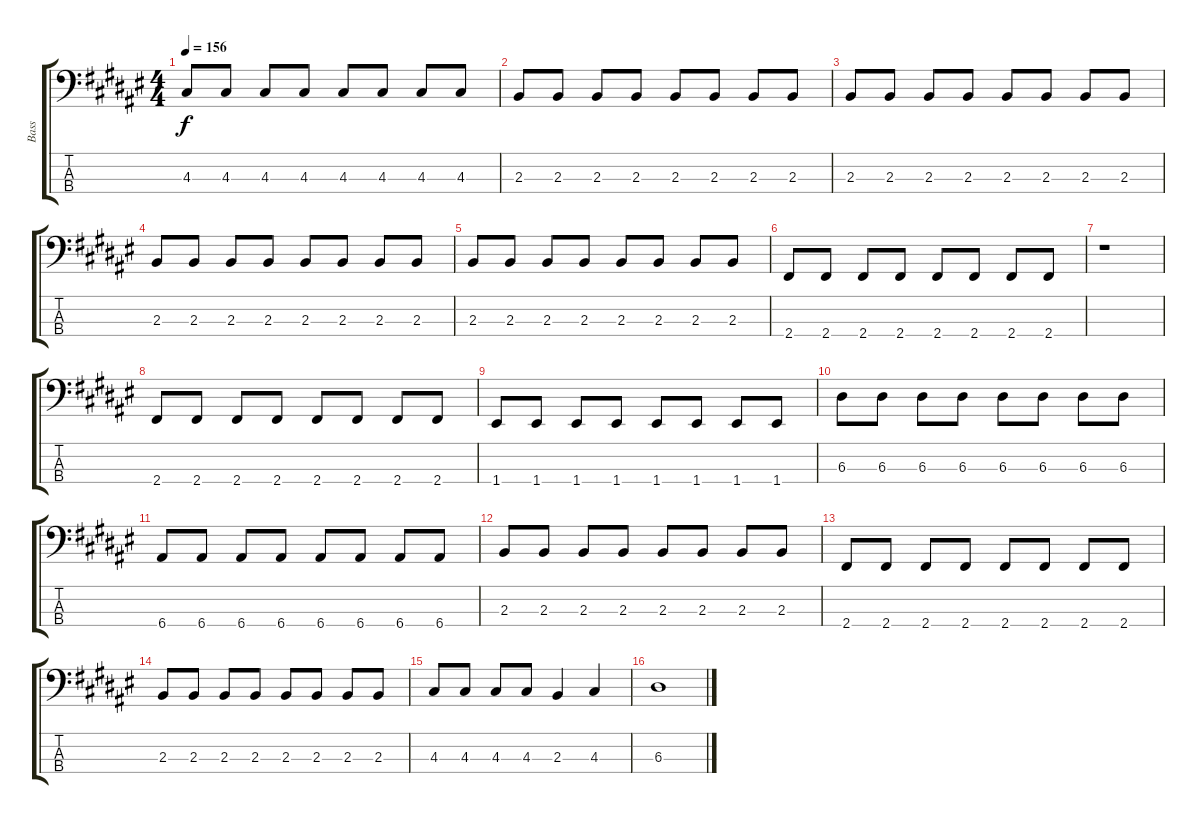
\track ("Bass" "Bass") {instrument electricbassfinger}
\staff {score tabs}
\tuning (G2 D2 A1 E1) {hide}
\ts (4 4)
\tempo 156
\clef f4
\ks f#
4.3.8{dy f} 4.3.8 4.3.8 4.3.8 4.3.8 4.3.8 4.3.8 4.3.8 |
2.3.8 2.3.8 2.3.8 2.3.8 2.3.8 2.3.8 2.3.8 2.3.8 |
2.3.8 2.3.8 2.3.8 2.3.8 2.3.8 2.3.8 2.3.8 2.3.8 |
2.3.8 2.3.8 2.3.8 2.3.8 2.3.8 2.3.8 2.3.8 2.3.8 |
2.3.8 2.3.8 2.3.8 2.3.8 2.3.8 2.3.8 2.3.8 2.3.8 |
2.4.8 2.4.8 2.4.8 2.4.8 2.4.8 2.4.8 2.4.8 2.4.8 |
r.1 |
2.4.8 2.4.8 2.4.8 2.4.8 2.4.8 2.4.8 2.4.8 2.4.8 |
1.4.8 1.4.8 1.4.8 1.4.8 1.4.8 1.4.8 1.4.8 1.4.8 |
6.3.8 6.3.8 6.3.8 6.3.8 6.3.8 6.3.8 6.3.8 6.3.8 |
6.4.8 6.4.8 6.4.8 6.4.8 6.4.8 6.4.8 6.4.8 6.4.8 |
2.3.8 2.3.8 2.3.8 2.3.8 2.3.8 2.3.8 2.3.8 2.3.8 |
2.4.8 2.4.8 2.4.8 2.4.8 2.4.8 2.4.8 2.4.8 2.4.8 |
2.3.8 2.3.8 2.3.8 2.3.8 2.3.8 2.3.8 2.3.8 2.3.8 |
4.3.8 4.3.8 4.3.8 4.3.8 2.3.4 4.3.4 |
6.3.1
